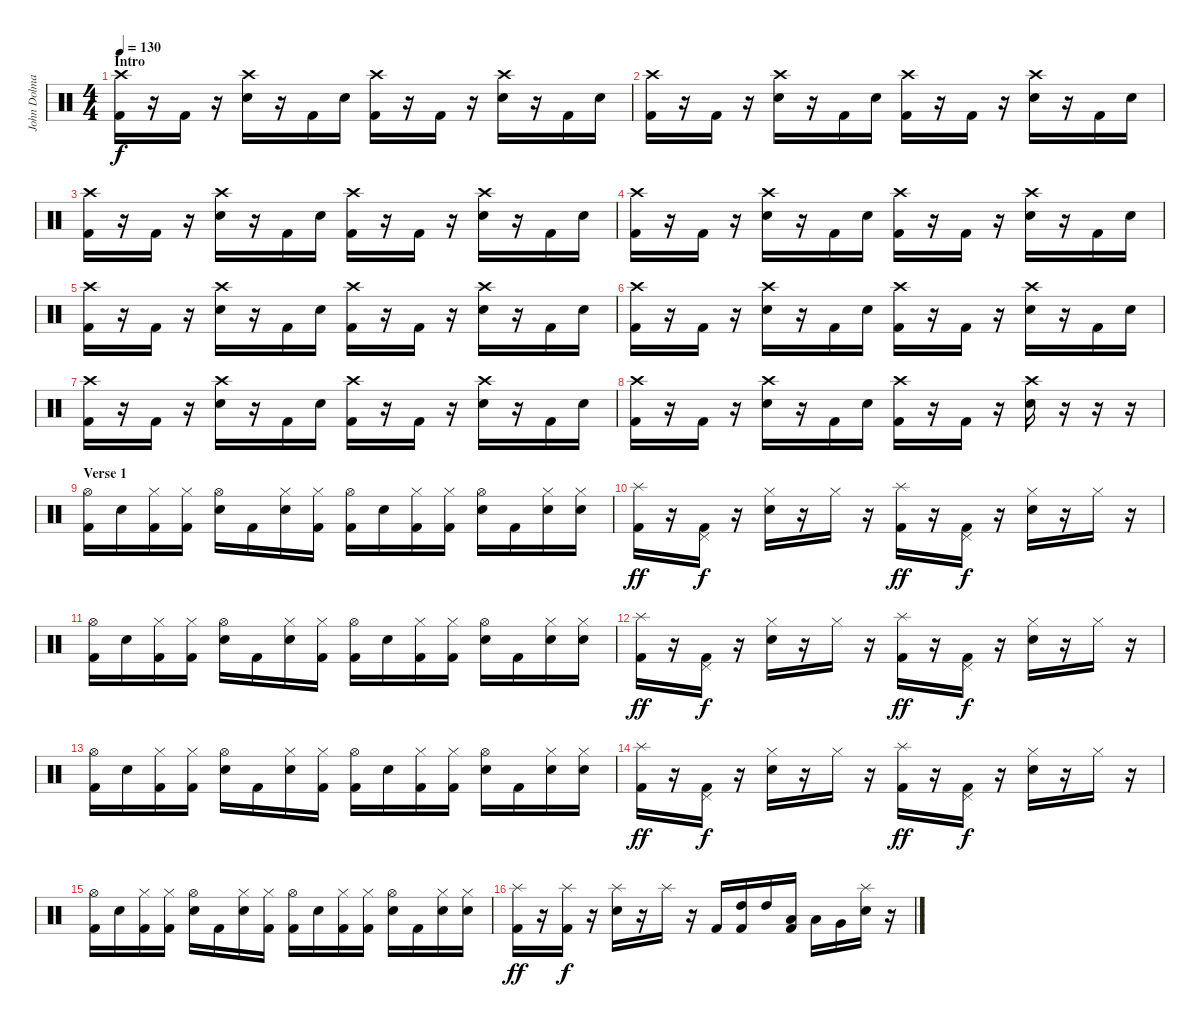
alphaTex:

\track ("John Dolmayan" "John Dolma") {instrument percussion}
\staff {score}
\articulation defaults
\ts (4 4)
\section ("" "Intro")
\tempo 130
\clef neutral
\ks c
("Crash high (hit)" "Kick (hit) 2").16{dy f} r.16 "Kick (hit) 2".16 r.16 ("Crash high (hit)" "Electric Snare (hit)").16 r.16 "Kick (hit) 2".16 "Electric Snare (hit)".16 ("Crash high (hit)" "Kick (hit) 2").16 r.16 "Kick (hit) 2".16 r.16 ("Crash high (hit)" "Electric Snare (hit)").16 r.16 "Kick (hit) 2".16 "Electric Snare (hit)".16 |
("Crash high (hit)" "Kick (hit) 2").16 r.16 "Kick (hit) 2".16 r.16 ("Crash high (hit)" "Electric Snare (hit)").16 r.16 "Kick (hit) 2".16 "Electric Snare (hit)".16 ("Crash high (hit)" "Kick (hit) 2").16 r.16 "Kick (hit) 2".16 r.16 ("Crash high (hit)" "Electric Snare (hit)").16 r.16 "Kick (hit) 2".16 "Electric Snare (hit)".16 |
("Crash high (hit)" "Kick (hit) 2").16 r.16 "Kick (hit) 2".16 r.16 ("Crash high (hit)" "Electric Snare (hit)").16 r.16 "Kick (hit) 2".16 "Electric Snare (hit)".16 ("Crash high (hit)" "Kick (hit) 2").16 r.16 "Kick (hit) 2".16 r.16 ("Crash high (hit)" "Electric Snare (hit)").16 r.16 "Kick (hit) 2".16 "Electric Snare (hit)".16 |
("Crash high (hit)" "Kick (hit) 2").16 r.16 "Kick (hit) 2".16 r.16 ("Crash high (hit)" "Electric Snare (hit)").16 r.16 "Kick (hit) 2".16 "Electric Snare (hit)".16 ("Crash high (hit)" "Kick (hit) 2").16 r.16 "Kick (hit) 2".16 r.16 ("Crash high (hit)" "Electric Snare (hit)").16 r.16 "Kick (hit) 2".16 "Electric Snare (hit)".16 |
("Crash high (hit)" "Kick (hit) 2").16 r.16 "Kick (hit) 2".16 r.16 ("Crash high (hit)" "Electric Snare (hit)").16 r.16 "Kick (hit) 2".16 "Electric Snare (hit)".16 ("Crash high (hit)" "Kick (hit) 2").16 r.16 "Kick (hit) 2".16 r.16 ("Crash high (hit)" "Electric Snare (hit)").16 r.16 "Kick (hit) 2".16 "Electric Snare (hit)".16 |
("Crash high (hit)" "Kick (hit) 2").16 r.16 "Kick (hit) 2".16 r.16 ("Crash high (hit)" "Electric Snare (hit)").16 r.16 "Kick (hit) 2".16 "Electric Snare (hit)".16 ("Crash high (hit)" "Kick (hit) 2").16 r.16 "Kick (hit) 2".16 r.16 ("Crash high (hit)" "Electric Snare (hit)").16 r.16 "Kick (hit) 2".16 "Electric Snare (hit)".16 |
("Crash high (hit)" "Kick (hit) 2").16 r.16 "Kick (hit) 2".16 r.16 ("Crash high (hit)" "Electric Snare (hit)").16 r.16 "Kick (hit) 2".16 "Electric Snare (hit)".16 ("Crash high (hit)" "Kick (hit) 2").16 r.16 "Kick (hit) 2".16 r.16 ("Crash high (hit)" "Electric Snare (hit)").16 r.16 "Kick (hit) 2".16 "Electric Snare (hit)".16 |
("Crash high (hit)" "Kick (hit) 2").16 r.16 "Kick (hit) 2".16 r.16 ("Crash high (hit)" "Electric Snare (hit)").16 r.16 "Kick (hit) 2".16 "Electric Snare (hit)".16 ("Crash high (hit)" "Kick (hit) 2").16 r.16 "Kick (hit) 2".16 r.16 ("Crash high (hit)" "Electric Snare (hit)").16 r.16 r.16 r.16 |
\section ("" "Verse 1")
("Hi-Hat (open)" "Kick (hit) 2").16 "Electric Snare (hit)".16 ("Hi-Hat (closed)" "Kick (hit) 2").16 ("Hi-Hat (closed)" "Kick (hit) 2").16 ("Hi-Hat (open)" "Electric Snare (hit)").16 "Kick (hit) 2".16 ("Hi-Hat (closed)" "Electric Snare (hit)").16 ("Hi-Hat (closed)" "Kick (hit) 2").16 ("Hi-Hat (open)" "Kick (hit) 2").16 "Electric Snare (hit)".16 ("Hi-Hat (closed)" "Kick (hit) 2").16 ("Hi-Hat (closed)" "Kick (hit) 2").16 ("Hi-Hat (open)" "Electric Snare (hit)").16 "Kick (hit) 2".16 ("Hi-Hat (closed)" "Electric Snare (hit)").16 ("Hi-Hat (closed)" "Electric Snare (hit)").16 |
("Splash (hit)" "Kick (hit) 2").16{dy ff} r.16 ("Pedal Hi-Hat (hit)" "Kick (hit) 2").16{dy f} r.16 ("Hi-Hat (closed)" "Electric Snare (hit)").16 r.16 "Hi-Hat (closed)".16 r.16 ("Splash (hit)" "Kick (hit) 2").16{dy ff} r.16 ("Pedal Hi-Hat (hit)" "Kick (hit) 2").16{dy f} r.16 ("Hi-Hat (closed)" "Electric Snare (hit)").16 r.16 "Hi-Hat (closed)".16 r.16 |
("Hi-Hat (open)" "Kick (hit) 2").16 "Electric Snare (hit)".16 ("Hi-Hat (closed)" "Kick (hit) 2").16 ("Hi-Hat (closed)" "Kick (hit) 2").16 ("Hi-Hat (open)" "Electric Snare (hit)").16 "Kick (hit) 2".16 ("Hi-Hat (closed)" "Electric Snare (hit)").16 ("Hi-Hat (closed)" "Kick (hit) 2").16 ("Hi-Hat (open)" "Kick (hit) 2").16 "Electric Snare (hit)".16 ("Hi-Hat (closed)" "Kick (hit) 2").16 ("Hi-Hat (closed)" "Kick (hit) 2").16 ("Hi-Hat (open)" "Electric Snare (hit)").16 "Kick (hit) 2".16 ("Hi-Hat (closed)" "Electric Snare (hit)").16 ("Hi-Hat (closed)" "Electric Snare (hit)").16 |
("Splash (hit)" "Kick (hit) 2").16{dy ff} r.16 ("Pedal Hi-Hat (hit)" "Kick (hit) 2").16{dy f} r.16 ("Hi-Hat (closed)" "Electric Snare (hit)").16 r.16 "Hi-Hat (closed)".16 r.16 ("Splash (hit)" "Kick (hit) 2").16{dy ff} r.16 ("Pedal Hi-Hat (hit)" "Kick (hit) 2").16{dy f} r.16 ("Hi-Hat (closed)" "Electric Snare (hit)").16 r.16 "Hi-Hat (closed)".16 r.16 |
("Hi-Hat (open)" "Kick (hit) 2").16 "Electric Snare (hit)".16 ("Hi-Hat (closed)" "Kick (hit) 2").16 ("Hi-Hat (closed)" "Kick (hit) 2").16 ("Hi-Hat (open)" "Electric Snare (hit)").16 "Kick (hit) 2".16 ("Hi-Hat (closed)" "Electric Snare (hit)").16 ("Hi-Hat (closed)" "Kick (hit) 2").16 ("Hi-Hat (open)" "Kick (hit) 2").16 "Electric Snare (hit)".16 ("Hi-Hat (closed)" "Kick (hit) 2").16 ("Hi-Hat (closed)" "Kick (hit) 2").16 ("Hi-Hat (open)" "Electric Snare (hit)").16 "Kick (hit) 2".16 ("Hi-Hat (closed)" "Electric Snare (hit)").16 ("Hi-Hat (closed)" "Electric Snare (hit)").16 |
("Splash (hit)" "Kick (hit) 2").16{dy ff} r.16 ("Pedal Hi-Hat (hit)" "Kick (hit) 2").16{dy f} r.16 ("Hi-Hat (closed)" "Electric Snare (hit)").16 r.16 "Hi-Hat (closed)".16 r.16 ("Splash (hit)" "Kick (hit) 2").16{dy ff} r.16 ("Pedal Hi-Hat (hit)" "Kick (hit) 2").16{dy f} r.16 ("Hi-Hat (closed)" "Electric Snare (hit)").16 r.16 "Hi-Hat (closed)".16 r.16 |
("Hi-Hat (open)" "Kick (hit) 2").16 "Electric Snare (hit)".16 ("Hi-Hat (closed)" "Kick (hit) 2").16 ("Hi-Hat (closed)" "Kick (hit) 2").16 ("Hi-Hat (open)" "Electric Snare (hit)").16 "Kick (hit) 2".16 ("Hi-Hat (closed)" "Electric Snare (hit)").16 ("Hi-Hat (closed)" "Kick (hit) 2").16 ("Hi-Hat (open)" "Kick (hit) 2").16 "Electric Snare (hit)".16 ("Hi-Hat (closed)" "Kick (hit) 2").16 ("Hi-Hat (closed)" "Kick (hit) 2").16 ("Hi-Hat (open)" "Electric Snare (hit)").16 "Kick (hit) 2".16 ("Hi-Hat (closed)" "Electric Snare (hit)").16 ("Hi-Hat (closed)" "Electric Snare (hit)").16 |
("Splash (hit)" "Kick (hit) 2").16{dy ff} r.16 ("Splash (hit)" "Kick (hit) 2").16{dy f} r.16 ("Splash (hit)" "Electric Snare (hit)").16 r.16 "Splash (hit)".16 r.16 "Kick (hit) 2".16 ("High Tom (hit)" "Kick (hit) 2").16 "High Tom (hit)".16 ("Low Tom (hit)" "Kick (hit) 2").16 "Low Tom (hit)".16 "Very Low Tom (hit)".16 ("Splash (hit)" "Electric Snare (hit)").16 r.16
